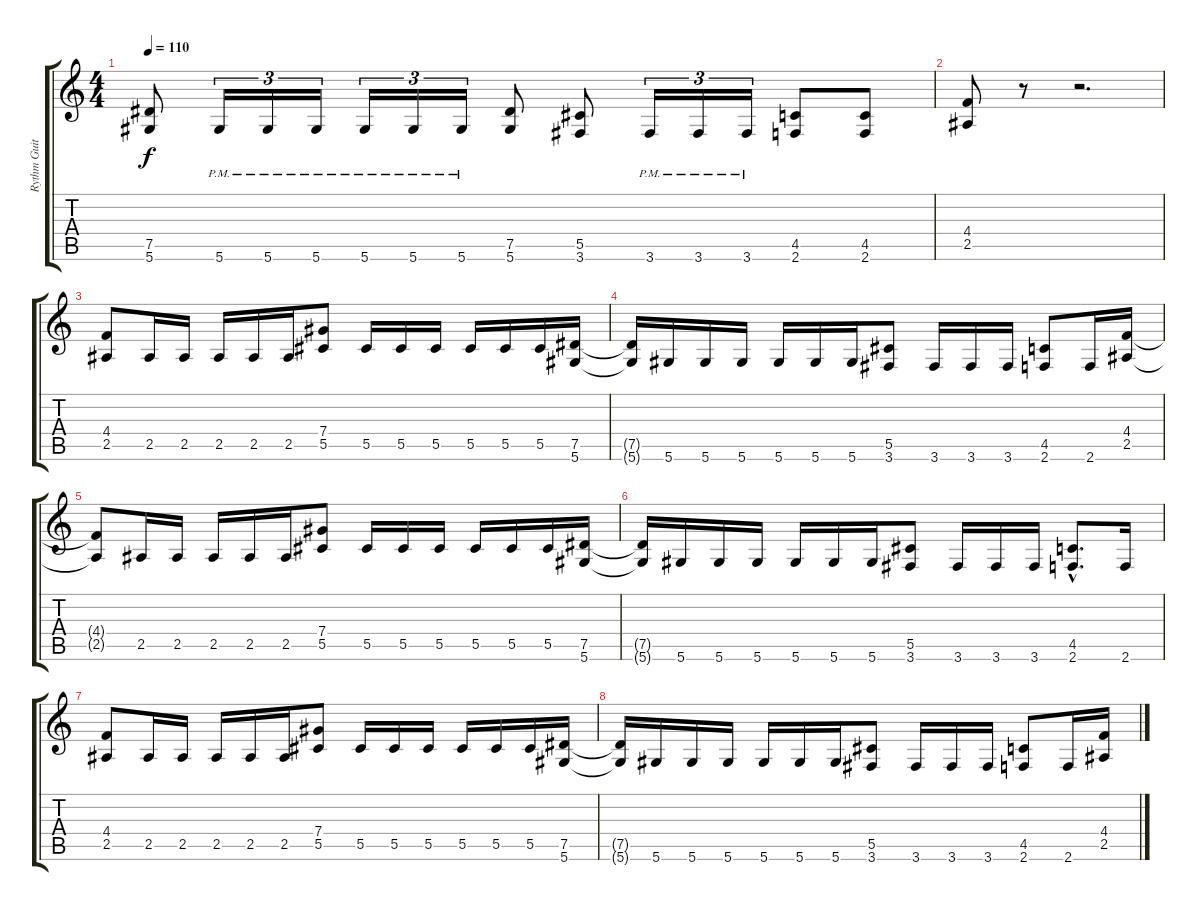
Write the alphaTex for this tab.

\track ("Rythm Guitar" "Rythm Guit") {instrument distortionguitar}
\staff {score tabs}
\tuning (Eb4 Bb3 Gb3 Db3 Ab2 Eb2) {hide}
\ts (4 4)
\tempo 110
\clef g2
\ks c
(7.5 5.6).8{dy f} 5.6{pm}.16{tu (3 2)} 5.6{pm}.16{tu (3 2)} 5.6{pm}.16{tu (3 2)} 5.6{pm}.16{tu (3 2)} 5.6{pm}.16{tu (3 2)} 5.6{pm}.16{tu (3 2)} (7.5 5.6).8 (5.5 3.6).8 3.6{pm}.16{tu (3 2)} 3.6{pm}.16{tu (3 2)} 3.6{pm}.16{tu (3 2)} (4.5 2.6).8 (4.5 2.6).8 |
(4.4 2.5).8 r.8 r.2{d} |
(4.4 2.5).8 2.5.16 2.5.16 2.5.16 2.5.16 2.5.16 (7.4 5.5).8 5.5.16 5.5.16 5.5.16 5.5.16 5.5.16 5.5.16 (7.5 5.6).16 |
(7.5{t} 5.6{t}).16 5.6.16 5.6.16 5.6.16 5.6.16 5.6.16 5.6.16 (5.5 3.6).8 3.6.16 3.6.16 3.6.16 (4.5 2.6).8 2.6.16 (4.4 2.5).16 |
(4.4{t} 2.5{t}).8 2.5.16 2.5.16 2.5.16 2.5.16 2.5.16 (7.4 5.5).8 5.5.16 5.5.16 5.5.16 5.5.16 5.5.16 5.5.16 (7.5 5.6).16 |
(7.5{t} 5.6{t}).16 5.6.16 5.6.16 5.6.16 5.6.16 5.6.16 5.6.16 (5.5 3.6).8 3.6.16 3.6.16 3.6.16 (4.5{hac} 2.6{hac}).8{d} 2.6.16 |
(4.4 2.5).8 2.5.16 2.5.16 2.5.16 2.5.16 2.5.16 (7.4 5.5).8 5.5.16 5.5.16 5.5.16 5.5.16 5.5.16 5.5.16 (7.5 5.6).16 |
(7.5{t} 5.6{t}).16 5.6.16 5.6.16 5.6.16 5.6.16 5.6.16 5.6.16 (5.5 3.6).8 3.6.16 3.6.16 3.6.16 (4.5 2.6).8 2.6.16 (4.4 2.5).16
